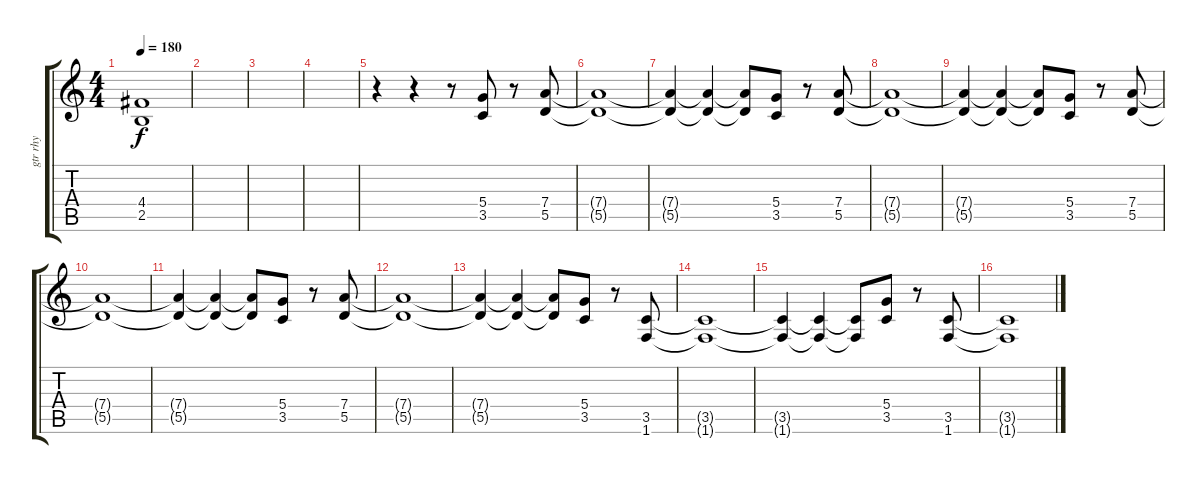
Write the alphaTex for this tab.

\track ("gtr rhy" "gtr rhy") {instrument distortionguitar}
\staff {score tabs}
\tuning (E4 B3 G3 D3 A2 E2) {hide}
\ts (4 4)
\tempo 180
\clef g2
\ks c
(4.4{t} 2.5{t}).1{dy f} |
|
|
|
r.4 r.4 r.8 (5.4 3.5).8 r.8 (7.4 5.5).8 |
(7.4{t} 5.5{t}).1 |
(7.4{t} 5.5{t}).4 (7.4{t} 5.5{t}).4 (7.4{t} 5.5{t}).8 (5.4 3.5).8 r.8 (7.4 5.5).8 |
(7.4{t} 5.5{t}).1 |
(7.4{t} 5.5{t}).4 (7.4{t} 5.5{t}).4 (7.4{t} 5.5{t}).8 (5.4 3.5).8 r.8 (7.4 5.5).8 |
(7.4{t} 5.5{t}).1 |
(7.4{t} 5.5{t}).4 (7.4{t} 5.5{t}).4 (7.4{t} 5.5{t}).8 (5.4 3.5).8 r.8 (7.4 5.5).8 |
(7.4{t} 5.5{t}).1 |
(7.4{t} 5.5{t}).4 (7.4{t} 5.5{t}).4 (7.4{t} 5.5{t}).8 (5.4 3.5).8 r.8 (3.5 1.6).8 |
(3.5{t} 1.6{t}).1 |
(3.5{t} 1.6{t}).4 (3.5{t} 1.6{t}).4 (3.5{t} 1.6{t}).8 (5.4 3.5).8 r.8 (3.5 1.6).8 |
(3.5{t} 1.6{t}).1
